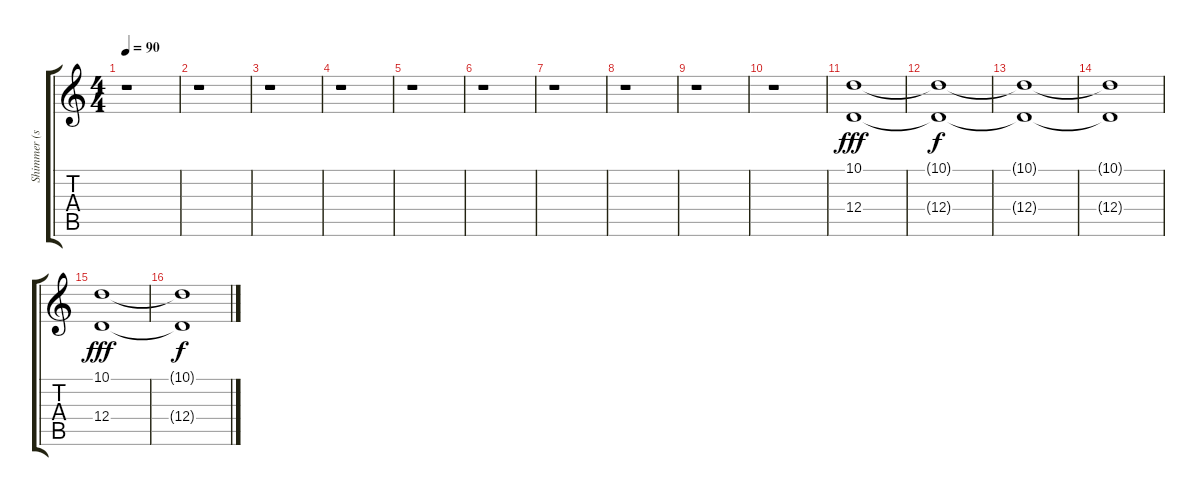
\track ("Shimmer (sweep)" "Shimmer (s") {instrument pad8sweep}
\staff {score tabs}
\tuning (E4 B3 G3 D3 A2 E2) {hide}
\ts (4 4)
\tempo 90
\clef g2
\ks c
r.1{dy f} |
r.1 |
r.1 |
r.1 |
r.1 |
r.1 |
r.1 |
r.1 |
r.1 |
r.1 |
(10.1 12.4).1{dy fff balance 0} |
(10.1{t} 12.4{t}).1{dy f} |
(10.1{t} 12.4{t}).1 |
(10.1{t} 12.4{t}).1 |
(10.1 12.4).1{dy fff balance 16} |
(10.1{t} 12.4{t}).1{dy f}
